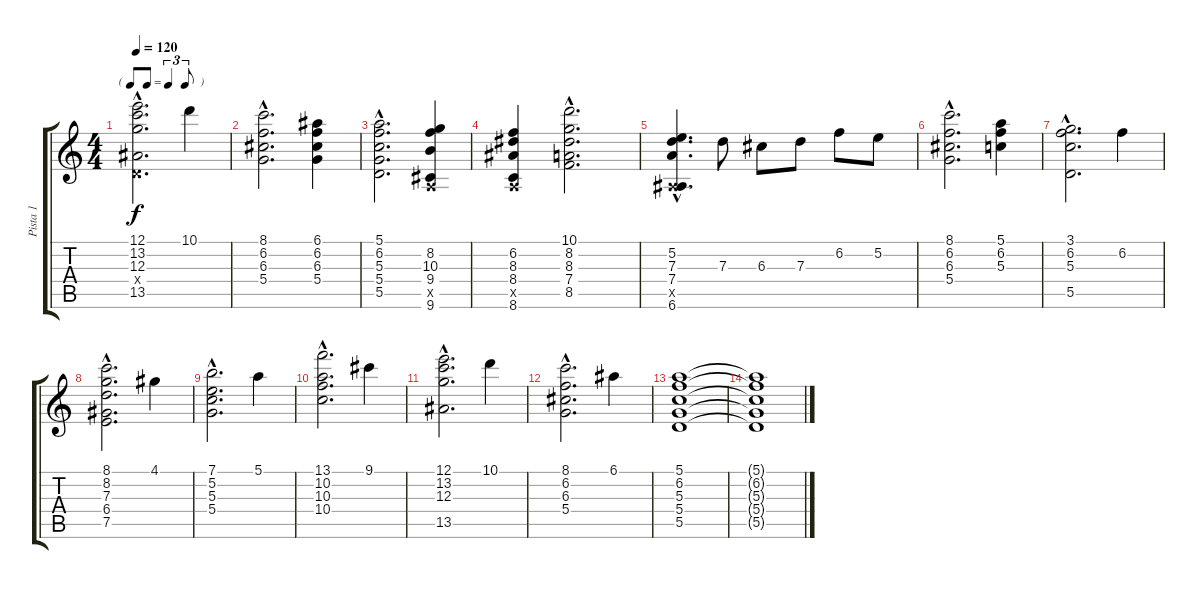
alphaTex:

\track ("Pista 1" "Pista 1") {instrument electricguitarjazz}
\staff {score tabs}
\tuning (E4 B3 G3 D3 A2 E2) {hide}
\ts (4 4)
\tf triplet8th
\tempo 120
\clef g2
\ks c
(12.1{hac} 13.2{hac} 12.3{hac} 0.4{hac x} 13.5{hac}).2{d dy f instrument electricguitarjazz} 10.1.4 |
(8.1{hac} 6.2{hac} 6.3{hac} 5.4{hac}).2{d} (6.1 6.2 6.3 5.4).4 |
(5.1{hac} 6.2{hac} 5.3{hac} 5.4{hac} 5.5{hac}).2{d} (8.2 10.3 9.4 0.5{x} 9.6).4 |
(6.2 8.3 8.4 0.5{x} 8.6).4 (10.1{hac} 8.2{hac} 8.3{hac} 7.4{hac} 8.5{hac}).2{d} |
(5.2{hac} 7.3{hac} 7.4{hac} 0.5{hac x} 6.6{hac}).4{d} 7.3.8 6.3.8 7.3.8 6.2.8 5.2.8 |
(8.1{hac} 6.2{hac} 6.3{hac} 5.4{hac}).2{d} (5.1 6.2 5.3).4 |
(3.1{hac} 6.2{hac} 5.3{hac} 5.5{hac}).2{d} 6.2.4 |
(8.1{hac} 8.2{hac} 7.3{hac} 6.4{hac} 7.5{hac}).2{d} 4.1.4 |
(7.1{hac} 5.2{hac} 5.3{hac} 5.4{hac}).2{d} 5.1.4 |
(13.1{hac} 10.2{hac} 10.3{hac} 10.4{hac}).2{d} 9.1.4 |
(12.1{hac} 13.2{hac} 12.3{hac} 13.5{hac}).2{d} 10.1.4 |
(8.1{hac} 6.2{hac} 6.3{hac} 5.4{hac}).2{d} 6.1.4 |
(5.1 6.2 5.3 5.4 5.5).1 |
(5.1{t} 6.2{t} 5.3{t} 5.4{t} 5.5{t}).1
